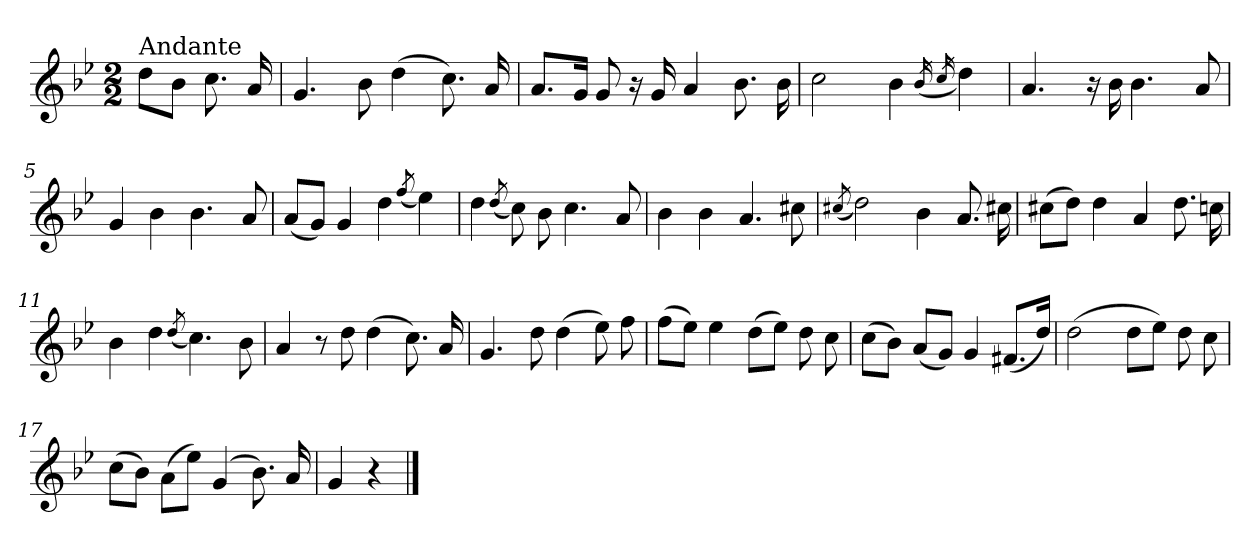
**kern
*part1
*staff1
*clefG2
*k[b-e-]
*g:
*M2/2
=
!LO:TX:a:t=Andante
8dd\L
8b-\J
8.cc\
16a/
=1
4.g/
8b-\
(>4dd\
8.cc\)
16a/
=2
8.a/L
16g/Jk
8g/
16r
16g/
4a/
8.b-\
16b-\
=3
2cc\
4b-\
(<16qb-/
16qcc/
4dd\)
=4
4.a/
16r
16b-\
4.b-\
8a/
!!LO:LB:g=z
=5
4g/
4b-\
4.b-\
8a/
=6
(<8a/L
8g/J)
4g/
4dd\
(<8qff/
4ee-\)
=7
4dd\
(<8qdd/
8cc\)
8b-\
4.cc\
8a/
=8
4b-\
4b-\
4.a/
8cc#X\
=9
(<8qcc#X/
2dd\)
4b-\
8.a/
16cc#X\
!!LO:LB:g=z
=10
(>8cc#X\L
8dd\J)
4dd\
4a/
8.dd\
16ccn\
=11
4b-\
4dd\
(<8qdd/
4.cc\)
8b-\
=12
4a/
8r
8dd\
(>4dd\
8.cc\)
16a/
=13
4.g/
8dd\
(>4dd\
8ee-\)
8ff\
=14
(>8ff\L
8ee-\J)
4ee-\
(>8dd\L
8ee-\J)
8dd\
8cc\
!!LO:LB:g=z
=15
(>8cc\L
8b-\J)
(<8a/L
8g/J)
4g/
(<8.f#X/L
16dd/Jk)
=16
(>2dd\
8dd\L
8ee-\J)
8dd\
8cc\
=17
(>8cc\L
8b-\J)
(>8a\L
8ee-\J)
(>4g/
8.b-\)
16a/
=18
4g/
4r
==
*-
